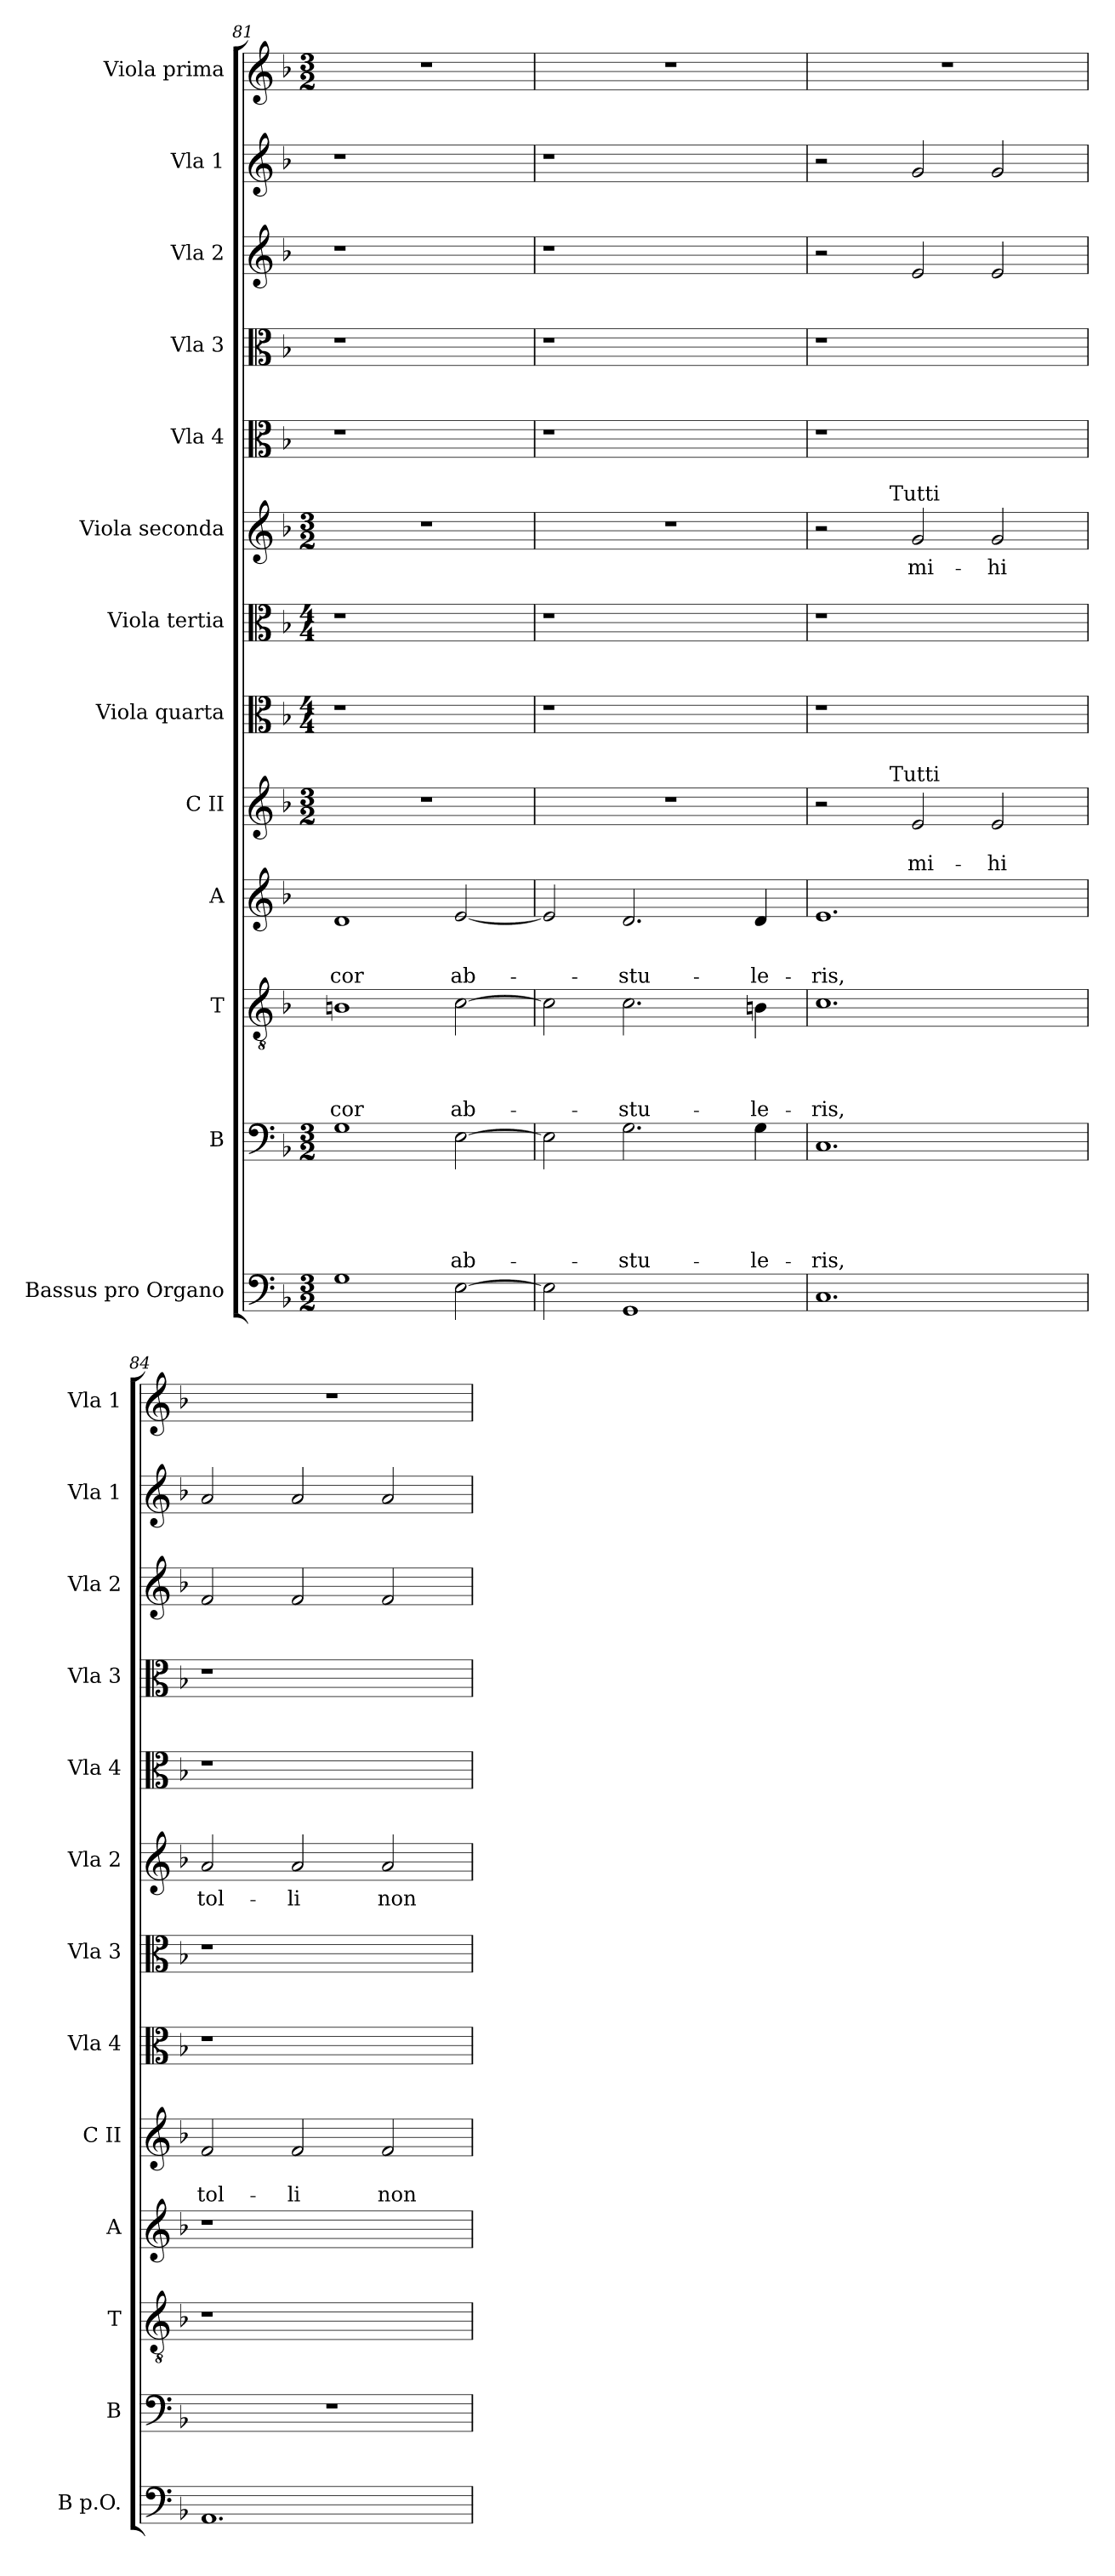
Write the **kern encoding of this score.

**kern	**kern	**text	**text	**text	**text	**text	**kern	**text	**text	**text	**text	**kern	**text	**text	**text	**kern	**text	**text	**kern	**kern	**kern	**text	**kern	**kern	**kern	**kern	**kern
*part13	*part12	*part12	*part12	*part12	*part12	*part12	*part11	*part11	*part11	*part11	*part11	*part10	*part10	*part10	*part10	*part9	*part9	*part9	*part8	*part7	*part6	*part6	*part5	*part4	*part3	*part2	*part1
*staff13	*staff12	*staff12	*staff12	*staff12	*staff12	*staff12	*staff11	*staff11	*staff11	*staff11	*staff11	*staff10	*staff10	*staff10	*staff10	*staff9	*staff9	*staff9	*staff8	*staff7	*staff6	*staff6	*staff5	*staff4	*staff3	*staff2	*staff1
*I"Bassus pro Organo	*I"B	*	*	*	*	*	*I"T	*	*	*	*	*I"A	*	*	*	*I"C II	*	*	*I"Viola quarta	*I"Viola tertia	*I"Viola seconda	*	*I"Vla 4	*I"Vla 3	*I"Vla 2	*I"Vla 1	*I"Viola prima
*I'B p.O.	*I'B	*	*	*	*	*	*I'T	*	*	*	*	*I'A	*	*	*	*I'C II	*	*	*I'Vla 4	*I'Vla 3	*I'Vla 2	*	*I'Vla 4	*I'Vla 3	*I'Vla 2	*I'Vla 1	*I'Vla 1
*clefF4	*clefF4	*	*	*	*	*	*clefGv2	*	*	*	*	*clefG2	*	*	*	*clefG2	*	*	*clefC3	*clefC3	*clefG2	*	*clefC3	*clefC3	*clefG2	*clefG2	*clefG2
*k[b-]	*k[b-]	*	*	*	*	*	*k[b-]	*	*	*	*	*k[b-]	*	*	*	*k[b-]	*	*	*k[b-]	*k[b-]	*k[b-]	*	*k[b-]	*k[b-]	*k[b-]	*k[b-]	*k[b-]
*F:	*F:	*	*	*	*	*	*F:	*	*	*	*	*F:	*	*	*	*F:	*	*	*F:	*F:	*F:	*	*F:	*F:	*F:	*F:	*F:
*M3/2	*M3/2	*	*	*	*	*	*	*	*	*	*	*	*	*	*	*M3/2	*	*	*M4/4	*M4/4	*M3/2	*	*	*	*	*	*M3/2
=81	=81	=81	=81	=81	=81	=81	=81	=81	=81	=81	=81	=81	=81	=81	=81	=81	=81	=81	=81	=81	=81	=81	=81	=81	=81	=81	=81
!	!	!	!	!	!	!	!	!	!	!	!LO:LY:b	!	!	!	!LO:LY:b	!LO:N:vis=1	!	!	!	!	!LO:N:vis=1	!	!	!	!LO:N:vis=1	!LO:N:vis=1	!
1G	1G	.	.	.	.	.	1Bn	.	.	.	cor	1d	.	.	cor	1.r	.	.	1r	1r	1.r	.	1r	1r	1r	1r	1.r
!	!	!	!	!	!	!LO:LY:b	!	!	!	!	!LO:LY:b	!	!	!	!LO:LY:b	!	!	!	!	!	!	!	!	!	!	!	!
[>2E\	[>2E\	.	.	.	.	ab-	[>2c\	.	.	.	ab-	[<2e/	.	.	ab-	.	.	.	2ryy	2ryy	.	.	2ryy	2ryy	2ryy	2ryy	.
=82	=82	=82	=82	=82	=82	=82	=82	=82	=82	=82	=82	=82	=82	=82	=82	=82	=82	=82	=82	=82	=82	=82	=82	=82	=82	=82	=82
!	!	!	!	!	!	!	!	!	!	!	!	!	!	!	!	!LO:N:vis=1	!	!	!	!	!LO:N:vis=1	!	!	!	!LO:N:vis=1	!LO:N:vis=1	!
2E\]	2E\]	.	.	.	.	.	2c\]	.	.	.	.	2e/]	.	.	.	1.r	.	.	1r	1r	1.r	.	1r	1r	1r	1r	1.r
!	!	!	!	!	!	!LO:LY:b	!	!	!	!	!LO:LY:b	!	!	!	!LO:LY:b	!	!	!	!	!	!	!	!	!	!	!	!
1GG<	2.G\	.	.	.	.	-stu-	2.c\	.	.	.	-stu-	2.d/	.	.	-stu-	.	.	.	.	.	.	.	.	.	.	.	.
.	.	.	.	.	.	.	.	.	.	.	.	.	.	.	.	.	.	.	2ryy	2ryy	.	.	2ryy	2ryy	2ryy	2ryy	.
!	!	!	!	!	!	!LO:LY:b	!	!	!	!	!LO:LY:b	!	!	!	!LO:LY:b	!	!	!	!	!	!	!	!	!	!	!	!
.	4G\	.	.	.	.	-le-	4Bn\	.	.	.	-le-	4d/	.	.	-le-	.	.	.	.	.	.	.	.	.	.	.	.
=83	=83	=83	=83	=83	=83	=83	=83	=83	=83	=83	=83	=83	=83	=83	=83	=83	=83	=83	=83	=83	=83	=83	=83	=83	=83	=83	=83
!	!	!	!	!	!	!LO:LY:b	!	!	!	!	!LO:LY:b	!	!	!	!LO:LY:b	!	!	!	!	!	!	!	!	!	!	!	!
*	*	*	*	*	*	*	*	*	*	*	*	*	*	*	*	*^	*	*	*	*	*^	*	*	*	*	*	*
1.C	1.C	.	.	.	.	-ris,	1.c	.	.	.	-ris,	1.e	.	.	-ris,	2r	4..ryy	.	.	1r	1r	2r	4..ryy	.	1r	1r	2r	2r	1.r
!	!	!	!	!	!	!	!	!	!	!	!	!	!	!	!	!	!	!	!	!	!	!	!LO:TX:a:t=Tutti	!	!	!	!	!	!
!	!	!	!	!	!	!	!	!	!	!	!	!	!	!	!	!	!LO:TX:a:t=Tutti	!	!	!	!	!	!	!	!	!	!	!	!
.	.	.	.	.	.	.	.	.	.	.	.	.	.	.	.	.	1ryy	.	.	.	.	.	1ryy	.	.	.	.	.	.
!	!	!	!	!	!	!	!	!	!	!	!	!	!	!	!	!	!	!	!LO:LY:b	!	!	!	!	!LO:LY:b	!	!	!	!	!
.	.	.	.	.	.	.	.	.	.	.	.	.	.	.	.	2e/	.	.	mi-	.	.	2g/	.	mi-	.	.	2e/	2g/	.
!	!	!	!	!	!	!	!	!	!	!	!	!	!	!	!	!	!	!	!LO:LY:b	!	!	!	!	!LO:LY:b	!	!	!	!	!
.	.	.	.	.	.	.	.	.	.	.	.	.	.	.	.	2e/	.	.	-hi	2ryy	2ryy	2g/	.	-hi	2ryy	2ryy	2e/	2g/	.
.	.	.	.	.	.	.	.	.	.	.	.	.	.	.	.	.	16ryy	.	.	.	.	.	16ryy	.	.	.	.	.	.
=84	=84	=84	=84	=84	=84	=84	=84	=84	=84	=84	=84	=84	=84	=84	=84	=84	=84	=84	=84	=84	=84	=84	=84	=84	=84	=84	=84	=84	=84
!	!LO:N:vis=1	!	!	!	!	!	!LO:N:vis=1	!	!	!	!	!LO:N:vis=1	!	!	!	!	!	!	!LO:LY:b	!	!	!	!	!LO:LY:b	!	!	!	!	!
*	*	*	*	*	*	*	*	*	*	*	*	*	*	*	*	*v	*v	*	*	*	*	*v	*v	*	*	*	*	*	*
1.AA<	1.r	.	.	.	.	.	1r	.	.	.	.	1r	.	.	.	2f/	.	tol-	1r	1r	2a/	tol-	1r	1r	2f/	2a/	1.r
!	!	!	!	!	!	!	!	!	!	!	!	!	!	!	!	!	!	!LO:LY:b:rj	!	!	!	!LO:LY:b:rj	!	!	!	!	!
.	.	.	.	.	.	.	.	.	.	.	.	.	.	.	.	2f/	.	-li	.	.	2a/	-li	.	.	2f/	2a/	.
!	!	!	!	!	!	!	!	!	!	!	!	!	!	!	!	!	!	!LO:LY:b	!	!	!	!LO:LY:b	!	!	!	!	!
.	.	.	.	.	.	.	2ryy	.	.	.	.	2ryy	.	.	.	2f/	.	non	2ryy	2ryy	2a/	non	2ryy	2ryy	2f/	2a/	.
=	=	=	=	=	=	=	=	=	=	=	=	=	=	=	=	=	=	=	=	=	=	=	=	=	=	=	=
*-	*-	*-	*-	*-	*-	*-	*-	*-	*-	*-	*-	*-	*-	*-	*-	*-	*-	*-	*-	*-	*-	*-	*-	*-	*-	*-	*-
